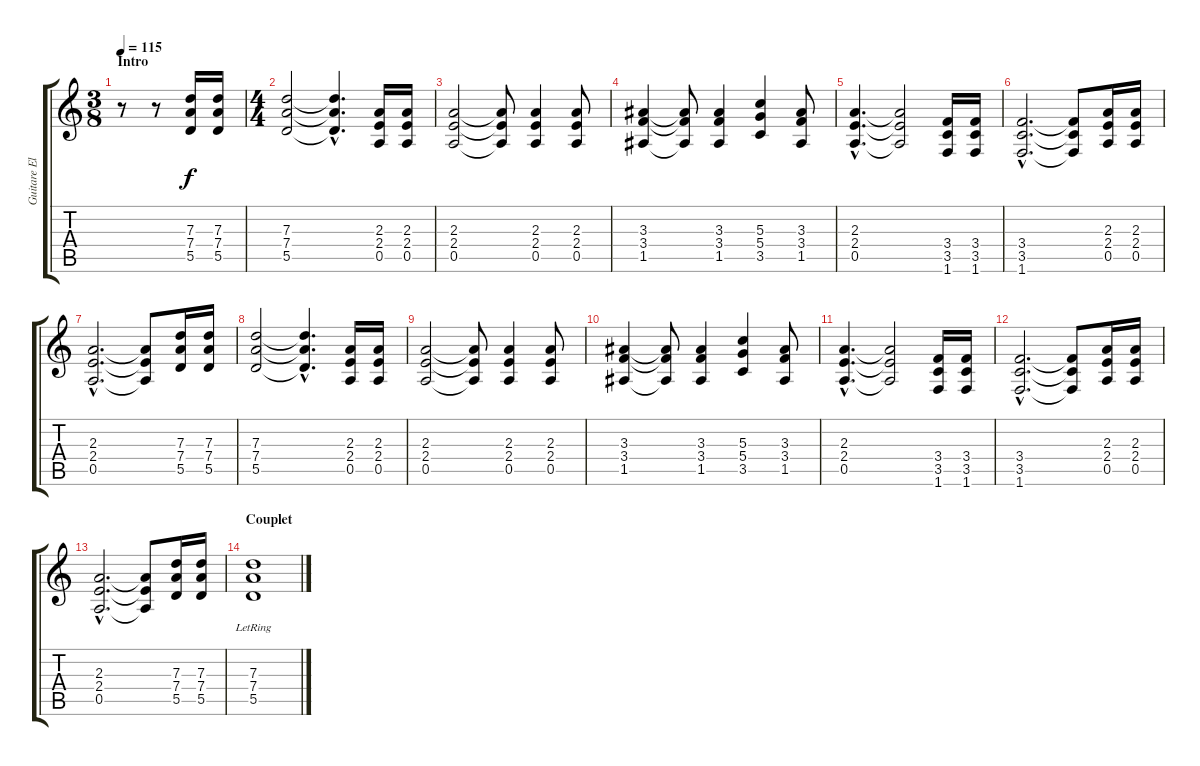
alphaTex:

\track ("Guitare Electrique" "Guitare El") {instrument distortionguitar}
\staff {score tabs}
\tuning (E4 B3 G3 D3 A2 E2) {hide}
\ts (3 8)
\section ("" "Intro")
\tempo 115
\clef g2
\ks c
r.8{dy f instrument distortionguitar} r.8 (7.3 7.4 5.5).16 (7.3 7.4 5.5).16 |
\ts (4 4)
(7.3 7.4 5.5).2 (7.3{hac t} 7.4{hac t} 5.5{hac t}).4{d} (2.3 2.4 0.5).16 (2.3 2.4 0.5).16 |
(2.3 2.4 0.5).2 (2.3{t} 2.4{t} 0.5{t}).8 (2.3 2.4 0.5).4 (2.3 2.4 0.5).8 |
(3.3 3.4 1.5).4 (3.3{t} 3.4{t} 1.5{t}).8 (3.3 3.4 1.5).4 (5.3 5.4 3.5).4 (3.3 3.4 1.5).8 |
(2.3{hac} 2.4{hac} 0.5{hac}).4{d} (2.3{t} 2.4{t} 0.5{t}).2 (3.4 3.5 1.6).16 (3.4 3.5 1.6).16 |
(3.4{hac} 3.5{hac} 1.6{hac}).2{d} (3.4{t} 3.5{t} 1.6{t}).8 (2.3 2.4 0.5).16 (2.3 2.4 0.5).16 |
(2.3{hac} 2.4{hac} 0.5{hac}).2{d} (2.3{t} 2.4{t} 0.5{t}).8 (7.3 7.4 5.5).16 (7.3 7.4 5.5).16 |
(7.3 7.4 5.5).2 (7.3{hac t} 7.4{hac t} 5.5{hac t}).4{d} (2.3 2.4 0.5).16 (2.3 2.4 0.5).16 |
(2.3 2.4 0.5).2 (2.3{t} 2.4{t} 0.5{t}).8 (2.3 2.4 0.5).4 (2.3 2.4 0.5).8 |
(3.3 3.4 1.5).4 (3.3{t} 3.4{t} 1.5{t}).8 (3.3 3.4 1.5).4 (5.3 5.4 3.5).4 (3.3 3.4 1.5).8 |
(2.3{hac} 2.4{hac} 0.5{hac}).4{d} (2.3{t} 2.4{t} 0.5{t}).2 (3.4 3.5 1.6).16 (3.4 3.5 1.6).16 |
(3.4{hac} 3.5{hac} 1.6{hac}).2{d} (3.4{t} 3.5{t} 1.6{t}).8 (2.3 2.4 0.5).16 (2.3 2.4 0.5).16 |
(2.3{hac} 2.4{hac} 0.5{hac}).2{d} (2.3{t} 2.4{t} 0.5{t}).8 (7.3 7.4 5.5).16 (7.3 7.4 5.5).16 |
\section ("" "Couplet")
(7.3{lr} 7.4{lr} 5.5{lr}).1{volume 0}
